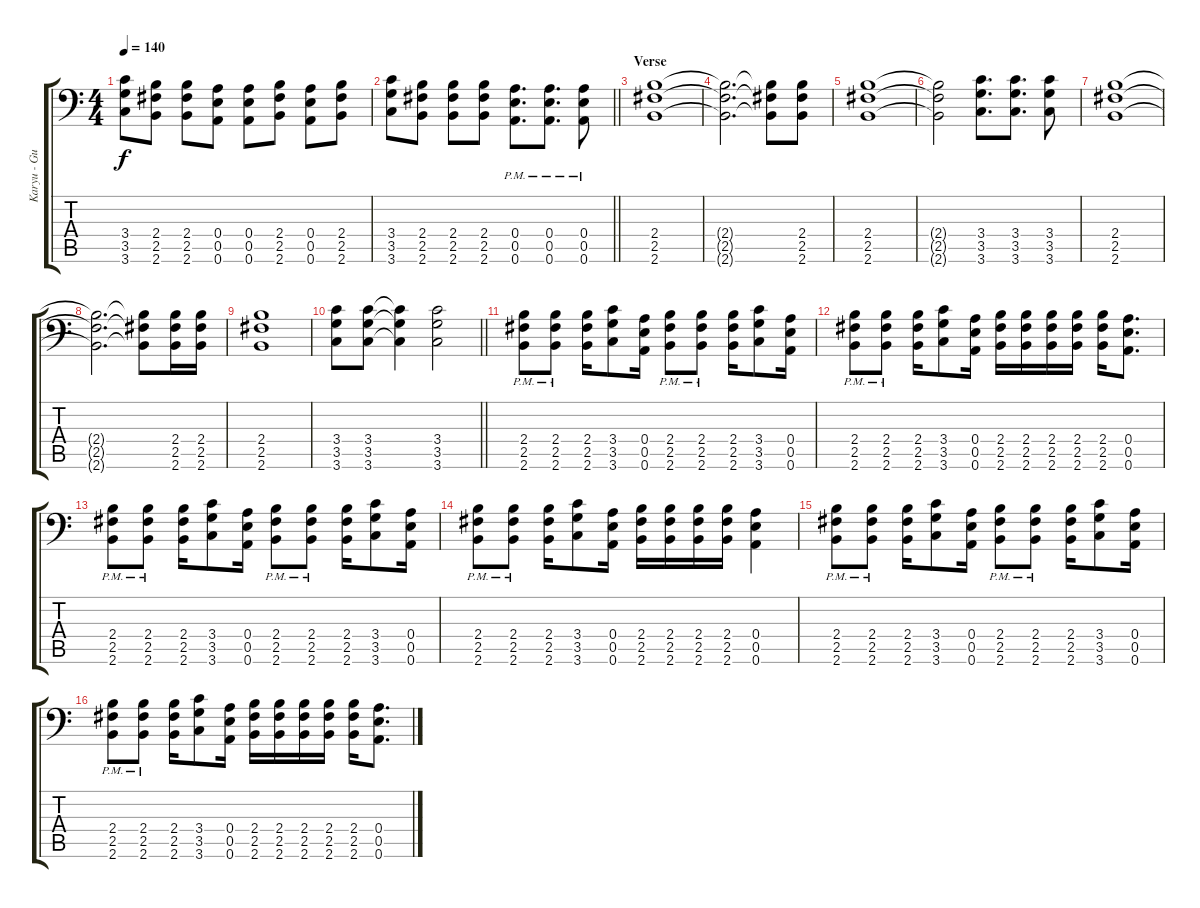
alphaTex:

\track ("Karyu - Guitar 1" "Karyu - Gu") {instrument distortionguitar}
\staff {score tabs}
\tuning (B3 Gb3 D3 A2 E2 A1) {hide}
\ts (4 4)
\tempo 140
\clef f4
\ks c
(3.4 3.5 3.6).8{dy f} (2.4 2.5 2.6).8 (2.4 2.5 2.6).8 (0.4 0.5 0.6).8 (0.4 0.5 0.6).8 (2.4 2.5 2.6).8 (0.4 0.5 0.6).8 (2.4 2.5 2.6).8 |
\barLineRight lightlight
(3.4 3.5 3.6).8 (2.4 2.5 2.6).8 (2.4 2.5 2.6).8 (2.4 2.5 2.6).8 (0.4{pm} 0.5{pm} 0.6{pm}).8{d} (0.4{pm} 0.5{pm} 0.6{pm}).8{d} (0.4{pm} 0.5{pm} 0.6{pm}).8 |
\section ("" "Verse")
(2.4 2.5 2.6).1 |
(2.4{t} 2.5{t} 2.6{t}).2{d} (2.4{t} 2.5{t} 2.6{t}).8 (2.4 2.5 2.6).8 |
(2.4 2.5 2.6).1 |
(2.4{t} 2.5{t} 2.6{t}).2 (3.4 3.5 3.6).8{d} (3.4 3.5 3.6).8{d} (3.4 3.5 3.6).8 |
(2.4 2.5 2.6).1 |
(2.4{t} 2.5{t} 2.6{t}).2{d} (2.4{t} 2.5{t} 2.6{t}).8 (2.4 2.5 2.6).16 (2.4 2.5 2.6).16 |
(2.4 2.5 2.6).1 |
\barLineRight lightlight
(3.4 3.5 3.6).8 (3.4 3.5 3.6).8 (3.4{t} 3.5{t} 3.6{t}).4 (3.4 3.5 3.6).2 |
\section ("" "")
(2.4{pm} 2.5{pm} 2.6{pm}).8 (2.4{pm} 2.5{pm} 2.6{pm}).8 (2.4 2.5 2.6).16 (3.4 3.5 3.6).8 (0.4 0.5 0.6).16 (2.4{pm} 2.5{pm} 2.6{pm}).8 (2.4{pm} 2.5{pm} 2.6{pm}).8 (2.4 2.5 2.6).16 (3.4 3.5 3.6).8 (0.4 0.5 0.6).16 |
(2.4{pm} 2.5{pm} 2.6{pm}).8 (2.4{pm} 2.5{pm} 2.6{pm}).8 (2.4 2.5 2.6).16 (3.4 3.5 3.6).8 (0.4 0.5 0.6).16 (2.4 2.5 2.6).16 (2.4 2.5 2.6).16 (2.4 2.5 2.6).16 (2.4 2.5 2.6).16 (2.4 2.5 2.6).16 (0.4 0.5 0.6).8{d} |
(2.4{pm} 2.5{pm} 2.6{pm}).8 (2.4{pm} 2.5{pm} 2.6{pm}).8 (2.4 2.5 2.6).16 (3.4 3.5 3.6).8 (0.4 0.5 0.6).16 (2.4{pm} 2.5{pm} 2.6{pm}).8 (2.4{pm} 2.5{pm} 2.6{pm}).8 (2.4 2.5 2.6).16 (3.4 3.5 3.6).8 (0.4 0.5 0.6).16 |
(2.4{pm} 2.5{pm} 2.6{pm}).8 (2.4{pm} 2.5{pm} 2.6{pm}).8 (2.4 2.5 2.6).16 (3.4 3.5 3.6).8 (0.4 0.5 0.6).16 (2.4 2.5 2.6).16 (2.4 2.5 2.6).16 (2.4 2.5 2.6).16 (2.4 2.5 2.6).16 (0.4 0.5 0.6).4 |
(2.4{pm} 2.5{pm} 2.6{pm}).8 (2.4{pm} 2.5{pm} 2.6{pm}).8 (2.4 2.5 2.6).16 (3.4 3.5 3.6).8 (0.4 0.5 0.6).16 (2.4{pm} 2.5{pm} 2.6{pm}).8 (2.4{pm} 2.5{pm} 2.6{pm}).8 (2.4 2.5 2.6).16 (3.4 3.5 3.6).8 (0.4 0.5 0.6).16 |
(2.4{pm} 2.5{pm} 2.6{pm}).8 (2.4{pm} 2.5{pm} 2.6{pm}).8 (2.4 2.5 2.6).16 (3.4 3.5 3.6).8 (0.4 0.5 0.6).16 (2.4 2.5 2.6).16 (2.4 2.5 2.6).16 (2.4 2.5 2.6).16 (2.4 2.5 2.6).16 (2.4 2.5 2.6).16 (0.4 0.5 0.6).8{d}
